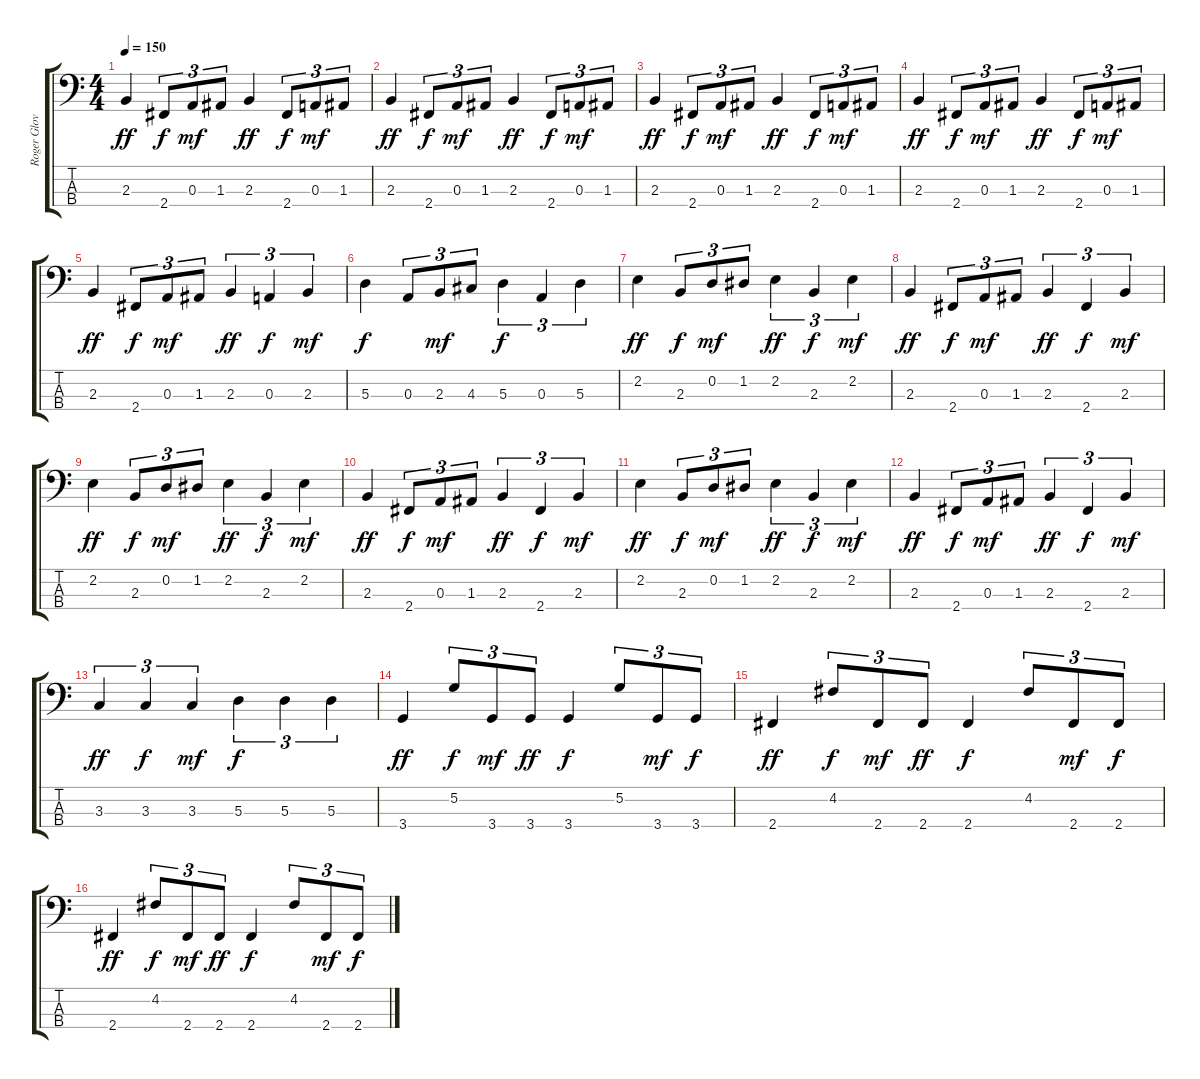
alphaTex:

\track ("Roger Glover" "Roger Glov") {instrument electricbassfinger}
\staff {score tabs}
\tuning (G2 D2 A1 E1) {hide}
\ts (4 4)
\tempo 150
\clef f4
\ks c
2.3.4{dy ff} 2.4.8{tu (3 2) dy f} 0.3.8{tu (3 2) dy mf} 1.3.8{tu (3 2)} 2.3.4{dy ff} 2.4.8{tu (3 2) dy f} 0.3.8{tu (3 2) dy mf} 1.3.8{tu (3 2)} |
2.3.4{dy ff} 2.4.8{tu (3 2) dy f} 0.3.8{tu (3 2) dy mf} 1.3.8{tu (3 2)} 2.3.4{dy ff} 2.4.8{tu (3 2) dy f} 0.3.8{tu (3 2) dy mf} 1.3.8{tu (3 2)} |
2.3.4{dy ff} 2.4.8{tu (3 2) dy f} 0.3.8{tu (3 2) dy mf} 1.3.8{tu (3 2)} 2.3.4{dy ff} 2.4.8{tu (3 2) dy f} 0.3.8{tu (3 2) dy mf} 1.3.8{tu (3 2)} |
2.3.4{dy ff} 2.4.8{tu (3 2) dy f} 0.3.8{tu (3 2) dy mf} 1.3.8{tu (3 2)} 2.3.4{dy ff} 2.4.8{tu (3 2) dy f} 0.3.8{tu (3 2) dy mf} 1.3.8{tu (3 2)} |
2.3.4{dy ff} 2.4.8{tu (3 2) dy f} 0.3.8{tu (3 2) dy mf} 1.3.8{tu (3 2)} 2.3.4{tu (3 2) dy ff} 0.3.4{tu (3 2) dy f} 2.3.4{tu (3 2) dy mf} |
5.3.4{dy f} 0.3.8{tu (3 2)} 2.3.8{tu (3 2) dy mf} 4.3.8{tu (3 2)} 5.3.4{tu (3 2) dy f} 0.3.4{tu (3 2)} 5.3.4{tu (3 2)} |
2.2.4{dy ff} 2.3.8{tu (3 2) dy f} 0.2.8{tu (3 2) dy mf} 1.2.8{tu (3 2)} 2.2.4{tu (3 2) dy ff} 2.3.4{tu (3 2) dy f} 2.2.4{tu (3 2) dy mf} |
2.3.4{dy ff} 2.4.8{tu (3 2) dy f} 0.3.8{tu (3 2) dy mf} 1.3.8{tu (3 2)} 2.3.4{tu (3 2) dy ff} 2.4.4{tu (3 2) dy f} 2.3.4{tu (3 2) dy mf} |
2.2.4{dy ff} 2.3.8{tu (3 2) dy f} 0.2.8{tu (3 2) dy mf} 1.2.8{tu (3 2)} 2.2.4{tu (3 2) dy ff} 2.3.4{tu (3 2) dy f} 2.2.4{tu (3 2) dy mf} |
2.3.4{dy ff} 2.4.8{tu (3 2) dy f} 0.3.8{tu (3 2) dy mf} 1.3.8{tu (3 2)} 2.3.4{tu (3 2) dy ff} 2.4.4{tu (3 2) dy f} 2.3.4{tu (3 2) dy mf} |
2.2.4{dy ff} 2.3.8{tu (3 2) dy f} 0.2.8{tu (3 2) dy mf} 1.2.8{tu (3 2)} 2.2.4{tu (3 2) dy ff} 2.3.4{tu (3 2) dy f} 2.2.4{tu (3 2) dy mf} |
2.3.4{dy ff} 2.4.8{tu (3 2) dy f} 0.3.8{tu (3 2) dy mf} 1.3.8{tu (3 2)} 2.3.4{tu (3 2) dy ff} 2.4.4{tu (3 2) dy f} 2.3.4{tu (3 2) dy mf} |
3.3.4{tu (3 2) dy ff} 3.3.4{tu (3 2) dy f} 3.3.4{tu (3 2) dy mf} 5.3.4{tu (3 2) dy f} 5.3.4{tu (3 2)} 5.3.4{tu (3 2)} |
3.4.4{dy ff} 5.2.8{tu (3 2) dy f} 3.4.8{tu (3 2) dy mf} 3.4.8{tu (3 2) dy ff} 3.4.4{dy f} 5.2.8{tu (3 2)} 3.4.8{tu (3 2) dy mf} 3.4.8{tu (3 2) dy f} |
2.4.4{dy ff} 4.2.8{tu (3 2) dy f} 2.4.8{tu (3 2) dy mf} 2.4.8{tu (3 2) dy ff} 2.4.4{dy f} 4.2.8{tu (3 2)} 2.4.8{tu (3 2) dy mf} 2.4.8{tu (3 2) dy f} |
2.4.4{dy ff} 4.2.8{tu (3 2) dy f} 2.4.8{tu (3 2) dy mf} 2.4.8{tu (3 2) dy ff} 2.4.4{dy f} 4.2.8{tu (3 2)} 2.4.8{tu (3 2) dy mf} 2.4.8{tu (3 2) dy f}
